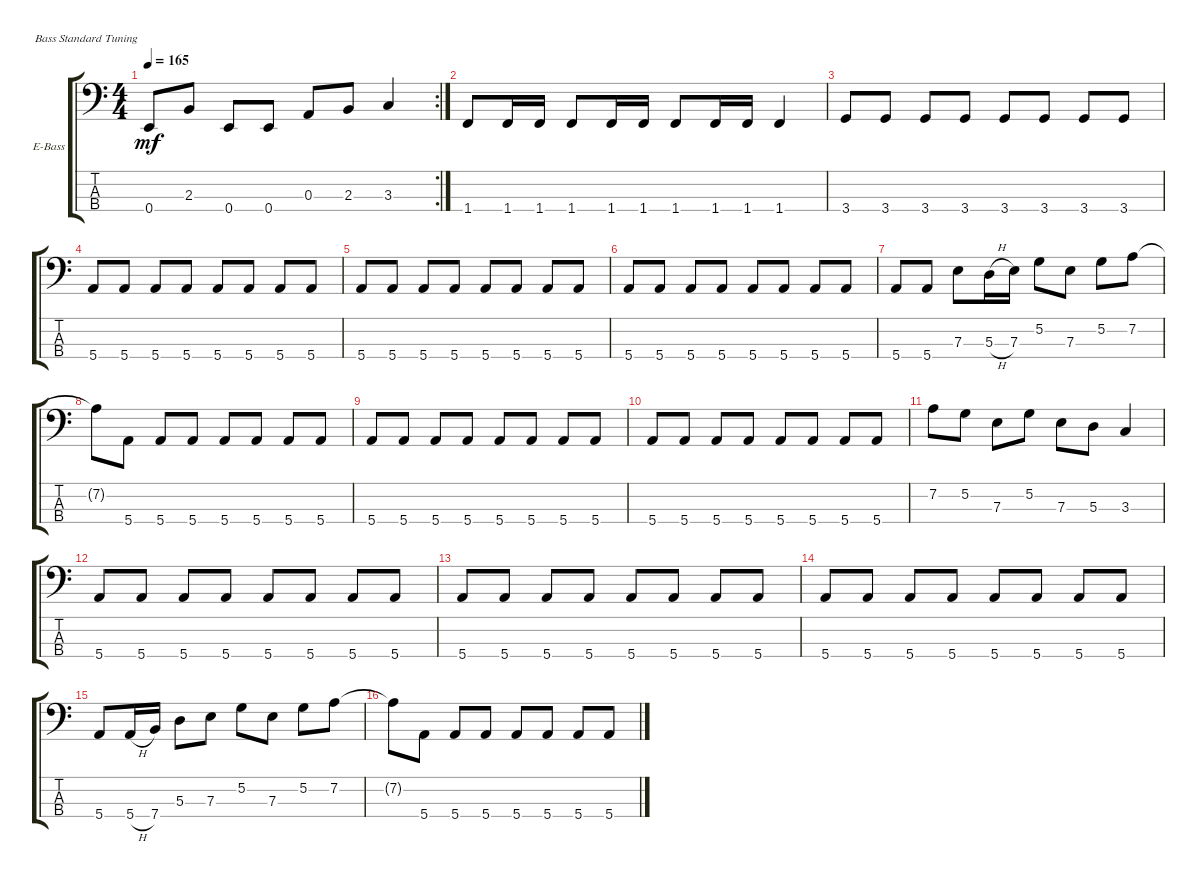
\bracketExtendMode groupsimilarinstruments
\firstSystemTrackNameOrientation horizontal
\otherSystemsTrackNameOrientation horizontal
\track ("Bass 1" "E-Bass") {instrument acousticgrandpiano}
\staff {score tabs}
\tuning (G2 D2 A1 E1)
\displaytranspose 12
\rc 2
\ts (4 4)
\tempo 165
\clef f4
\ks c
0.4.8{dy mf} 2.3.8 0.4.8 0.4.8 0.3.8 2.3.8 3.3.4 |
1.4.8 1.4.16 1.4.16 1.4.8 1.4.16 1.4.16 1.4.8 1.4.16 1.4.16 1.4.4 |
3.4.8 3.4.8 3.4.8 3.4.8 3.4.8 3.4.8 3.4.8 3.4.8 |
5.4.8 5.4.8 5.4.8 5.4.8 5.4.8 5.4.8 5.4.8 5.4.8 |
5.4.8 5.4.8 5.4.8 5.4.8 5.4.8 5.4.8 5.4.8 5.4.8 |
5.4.8 5.4.8 5.4.8 5.4.8 5.4.8 5.4.8 5.4.8 5.4.8 |
\ks aminor
5.4.8 5.4.8 7.3.8 5.3{h}.16 7.3.16 5.2.8 7.3.8 5.2.8 7.2.8 |
7.2{t}.8 5.4.8 5.4.8 5.4.8 5.4.8 5.4.8 5.4.8 5.4.8 |
5.4.8 5.4.8 5.4.8 5.4.8 5.4.8 5.4.8 5.4.8 5.4.8 |
5.4.8 5.4.8 5.4.8 5.4.8 5.4.8 5.4.8 5.4.8 5.4.8 |
7.2.8 5.2.8 7.3.8 5.2.8 7.3.8 5.3.8 3.3.4 |
5.4.8 5.4.8 5.4.8 5.4.8 5.4.8 5.4.8 5.4.8 5.4.8 |
5.4.8 5.4.8 5.4.8 5.4.8 5.4.8 5.4.8 5.4.8 5.4.8 |
5.4.8 5.4.8 5.4.8 5.4.8 5.4.8 5.4.8 5.4.8 5.4.8 |
5.4.8 5.4{h}.16 7.4.16 5.3.8 7.3.8 5.2.8 7.3.8 5.2.8 7.2.8 |
7.2{t}.8 5.4.8 5.4.8 5.4.8 5.4.8 5.4.8 5.4.8 5.4.8
